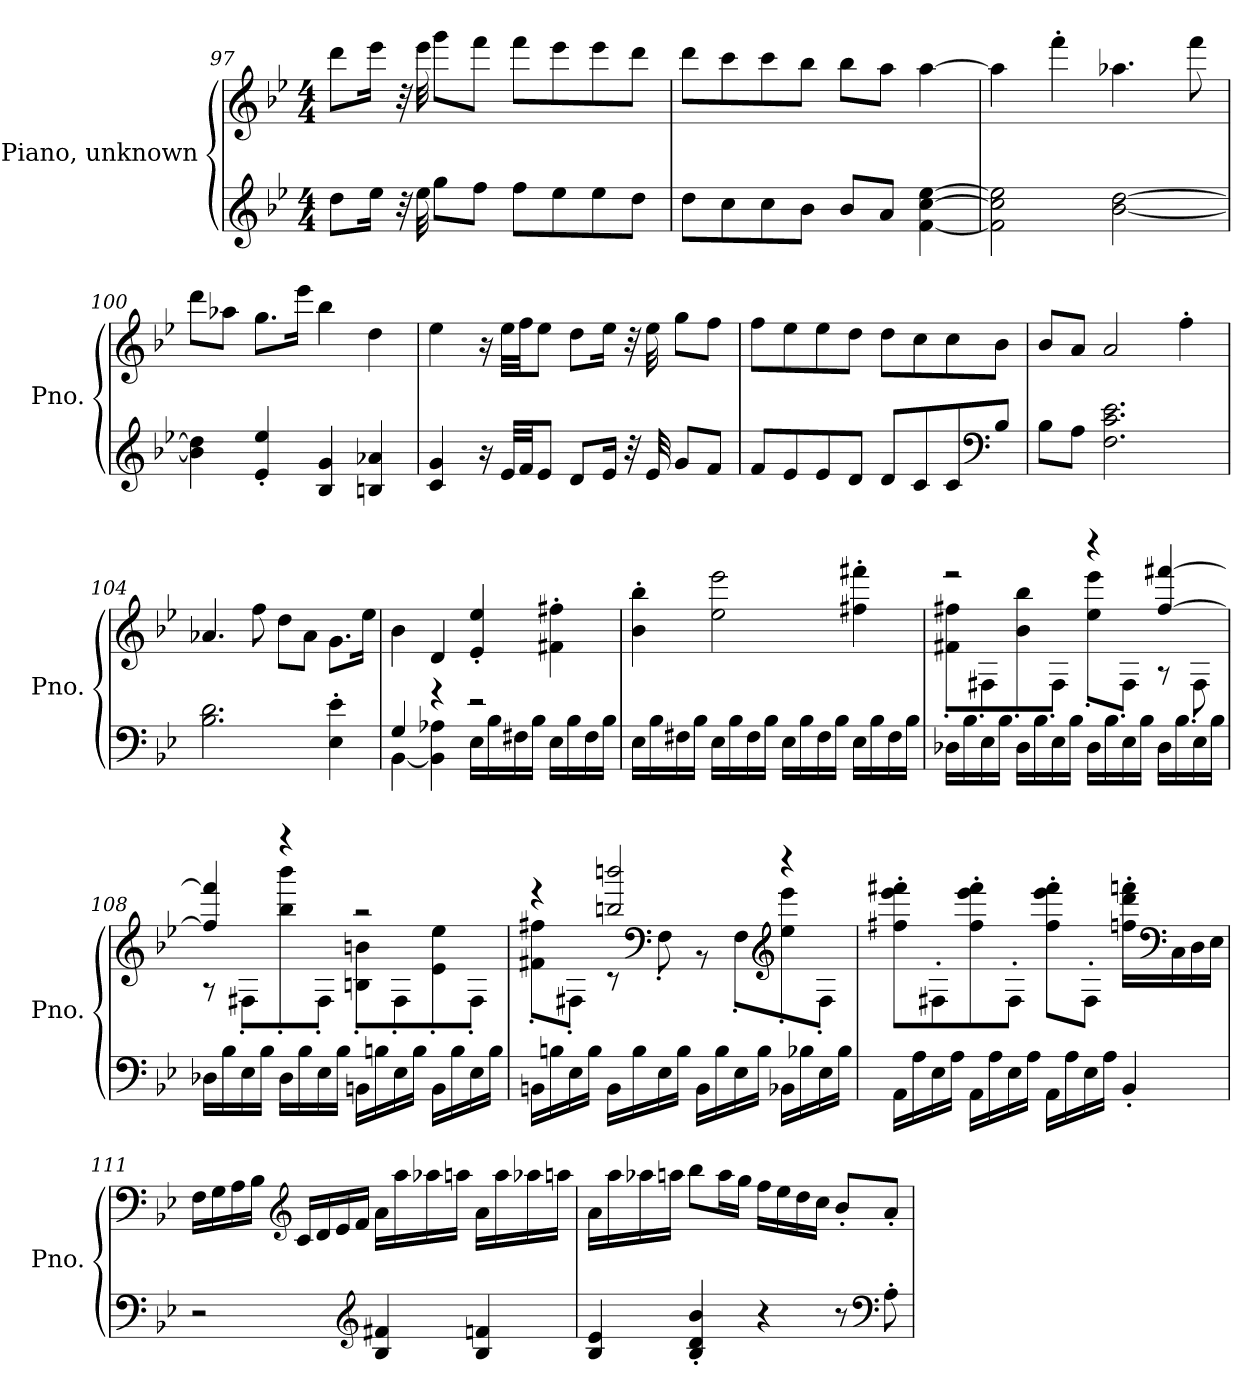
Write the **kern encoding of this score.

**kern	**kern
*part1	*part1
*staff2	*staff1
*I"Piano, unknown	*
*I'Pno.	*
*clefG2	*clefG2
*k[b-e-]	*k[b-e-]
*M4/4	*M4/4
=97	=97
8dd\L	8ddd\L
16ee-\Jk	16eee-\Jk
32r	32r
32ee-\	32eee-\
8gg\L	8ggg\L
8ff\J	8fff\J
8ff\L	8fff\L
8ee-\	8eee-\
8ee-\	8eee-\
8dd\J	8ddd\J
!!LO:LB:g=z
=98	=98
8dd\L	8ddd\L
8cc\	8ccc\
8cc\	8ccc\
8b-\J	8bb-\J
8b-/L	8bb-\L
8a/J	8aa\J
[4f\ [4cc\ [4ee-\	[4aa\
=99	=99
2f\] 2cc\] 2ee-\]	4aa\]
.	4fff'\
[2b-\ [2dd\	4.aa-X\
.	8fff\
=100	=100
4b-\] 4dd\]	8ddd\L
.	8aa-X\J
4e-/' 4ee-/'	8.gg\L
.	16eee-\Jk
4B-/ 4g/	4bb-\
4Bn/ 4a-X/	4dd\
=101	=101
4c/ 4g/	4ee-\
16r	16r
32e-/LLL	32ee-\LLL
32f/JJ	32ff\JJ
8e-/J	8ee-\J
8d/L	8dd\L
16e-/Jk	16ee-\Jk
32r	32r
32e-/	32ee-\
8g/L	8gg\L
8f/J	8ff\J
!!LO:LB:g=z
=102	=102
8f/L	8ff\L
8e-/	8ee-\
8e-/	8ee-\
8d/J	8dd\J
8d/L	8dd\L
8c/	8cc\
8c/	8cc\
*clefF4	*
8B-/J	8b-\J
=103	=103
8B-\L	8b-/L
8A\J	8a/J
2.F\ 2.c\ 2.e-\	2a/
.	4ff'\
=104	=104
2.B-\ 2.d\	4.a-X/
.	8ff\
.	8dd\L
.	8a-\J
4E-\' 4e-\'	8.g\L
.	16ee-\Jk
=105	=105
*^	*
4G/	[4BB-\	4b-\
4r	4BB-\] 4A-X\	4d/
2r	16E-\LL	4e-/' 4ee-/'
.	16B-\	.
.	16F#X\	.
.	16B-\JJ	.
.	16E-\LL	4f#X\' 4ff#X\'
.	16B-\	.
.	16F#\	.
.	16B-\JJ	.
*v	*v	*
!!LO:LB:g=z
=106	=106
16E-\LL	4b-\' 4bb-\'
16B-\	.
16F#X\	.
16B-\JJ	.
16E-\LL	2ee-\ 2eee-\
16B-\	.
16F#\	.
16B-\JJ	.
16E-\LL	.
16B-\	.
16F#\	.
16B-\JJ	.
16E-\LL	4ff#X\' 4fff#X\'
16B-\	.
16F#\	.
16B-\JJ	.
=107	=107
*	*^
16D-X\LL	2r	8f#X\' 8ff#X\'L
16B-\	.	.
16E-\	.	8F#X'\
16B-\JJ	.	.
16D-\LL	.	8b-\' 8bb-\'
16B-\	.	.
16E-\	.	8F#'\J
16B-\JJ	.	.
16D-\LL	4r	8ee-\' 8eee-\'L
16B-\	.	.
16E-\	.	8F#'\J
16B-\JJ	.	.
16D-\LL	[4ff#/ [4fff#X/	8r
16B-\	.	.
16E-\	.	8F#'\
16B-\JJ	.	.
!!LO:PB:g=z	!!
=108	=108	=108
16D-X\LL	4ff#/] 4fff#/]	8r
16B-\	.	.
16E-\	.	8F#X'\L
16B-\JJ	.	.
16D-\LL	4r	8bb-\' 8bbb-\'
16B-\	.	.
16E-\	.	8F#'\J
16B-\JJ	.	.
16BBn\LL	2r	8Bn\' 8bn\'L
16Bn\	.	.
16E-\	.	8F#'\
16B\JJ	.	.
16BB\LL	.	8e-\' 8ee-\'
16B\	.	.
16E-\	.	8F#'\J
16B\JJ	.	.
=109	=109	=109
16BBn\LL	4r	8f#X\' 8ff#X\'L
16Bn\	.	.
16E-\	.	8F#X'\J
16B\JJ	.	.
16BB\LL	2bbn/ 2bbbn/	8r
16B\	.	.
*	*clefF4	*
16E-\	.	8F#'\
16B\JJ	.	.
16BB\LL	.	8r
16B\	.	.
16E-\	.	8F#'\L
16B\JJ	.	.
*	*clefG2	*
16BB-X\LL	4r	8ee-\' 8eee-\'
16B-X\	.	.
16E-\	.	8F#'\J
16B-\JJ	.	.
*	*v	*v
!!LO:LB:g=z
=110	=110
16AA\LL	8ff#X\' 8eee-\' 8fff#X\'L
16A\	.
16E-\	8F#X'\
16A\JJ	.
16AA\LL	8ff#\' 8eee-\' 8fff#\'
16A\	.
16E-\	8F#'\J
16A\JJ	.
16AA\LL	8ff#\' 8eee-\' 8fff#\'L
16A\	.
16E-\	8F#'\J
16A\JJ	.
4BB-'/	16ffn\' 16ddd\' 16fffn\'LL
*	*clefF4
.	16C\
.	16D\
.	16E-\JJ
=111	=111
2r	16F\LL
.	16G\
.	16A\
.	16B-\JJ
*	*clefG2
.	16c/LL
.	16d/
.	16e-/
.	16f/JJ
*clefG2	*
4B-/ 4f#X/	16a\LL
.	16aa\
.	16aa-X\
.	16aan\JJ
4B-/ 4fn/	16a\LL
.	16aa\
.	16aa-X\
.	16aan\JJ
!!LO:LB:g=z
=112	=112
4B-/ 4e-/	16a\LL
.	16aa\
.	16aa-X\
.	16aan\JJ
4B-/' 4d/' 4b-/'	8bb-\L
.	16aa\L
.	16gg\JJ
4r	16ff\LL
.	16ee-\
.	16dd\
.	16cc\JJ
8r	8b-'/L
*clefF4	*
8A'\	8a'/J
=	=
*-	*-
